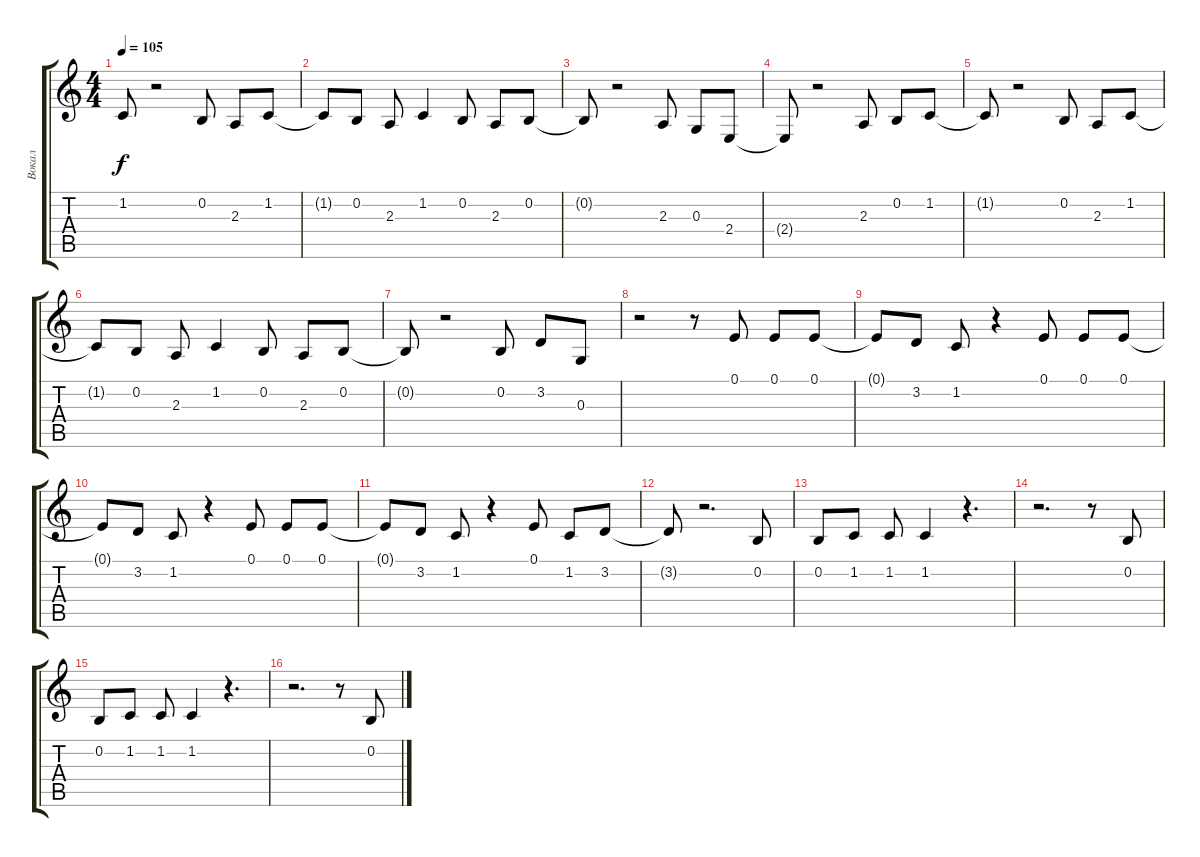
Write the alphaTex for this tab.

\track ("Вокал" "Вокал") {instrument clarinet}
\staff {score tabs}
\tuning (E4 B3 G3 D3 A2 E2) {hide}
\ts (4 4)
\tempo 105
\clef g2
\ks c
1.2{t}.8{dy f} r.2 0.2.8 2.3.8 1.2.8 |
1.2{t}.8 0.2.8 2.3.8 1.2.4 0.2.8 2.3.8 0.2.8 |
0.2{t}.8 r.2 2.3.8 0.3.8 2.4.8 |
2.4{t}.8 r.2 2.3.8 0.2.8 1.2.8 |
1.2{t}.8 r.2 0.2.8 2.3.8 1.2.8 |
1.2{t}.8 0.2.8 2.3.8 1.2.4 0.2.8 2.3.8 0.2.8 |
0.2{t}.8 r.2 0.2.8 3.2.8 0.3.8 |
r.2 r.8 0.1.8 0.1.8 0.1.8 |
0.1{t}.8 3.2.8 1.2.8 r.4 0.1.8 0.1.8 0.1.8 |
0.1{t}.8 3.2.8 1.2.8 r.4 0.1.8 0.1.8 0.1.8 |
0.1{t}.8 3.2.8 1.2.8 r.4 0.1.8 1.2.8 3.2.8 |
3.2{t}.8 r.2{d} 0.2.8 |
0.2.8 1.2.8 1.2.8 1.2.4 r.4{d} |
r.2{d} r.8 0.2.8 |
0.2.8 1.2.8 1.2.8 1.2.4 r.4{d} |
r.2{d} r.8 0.2.8
